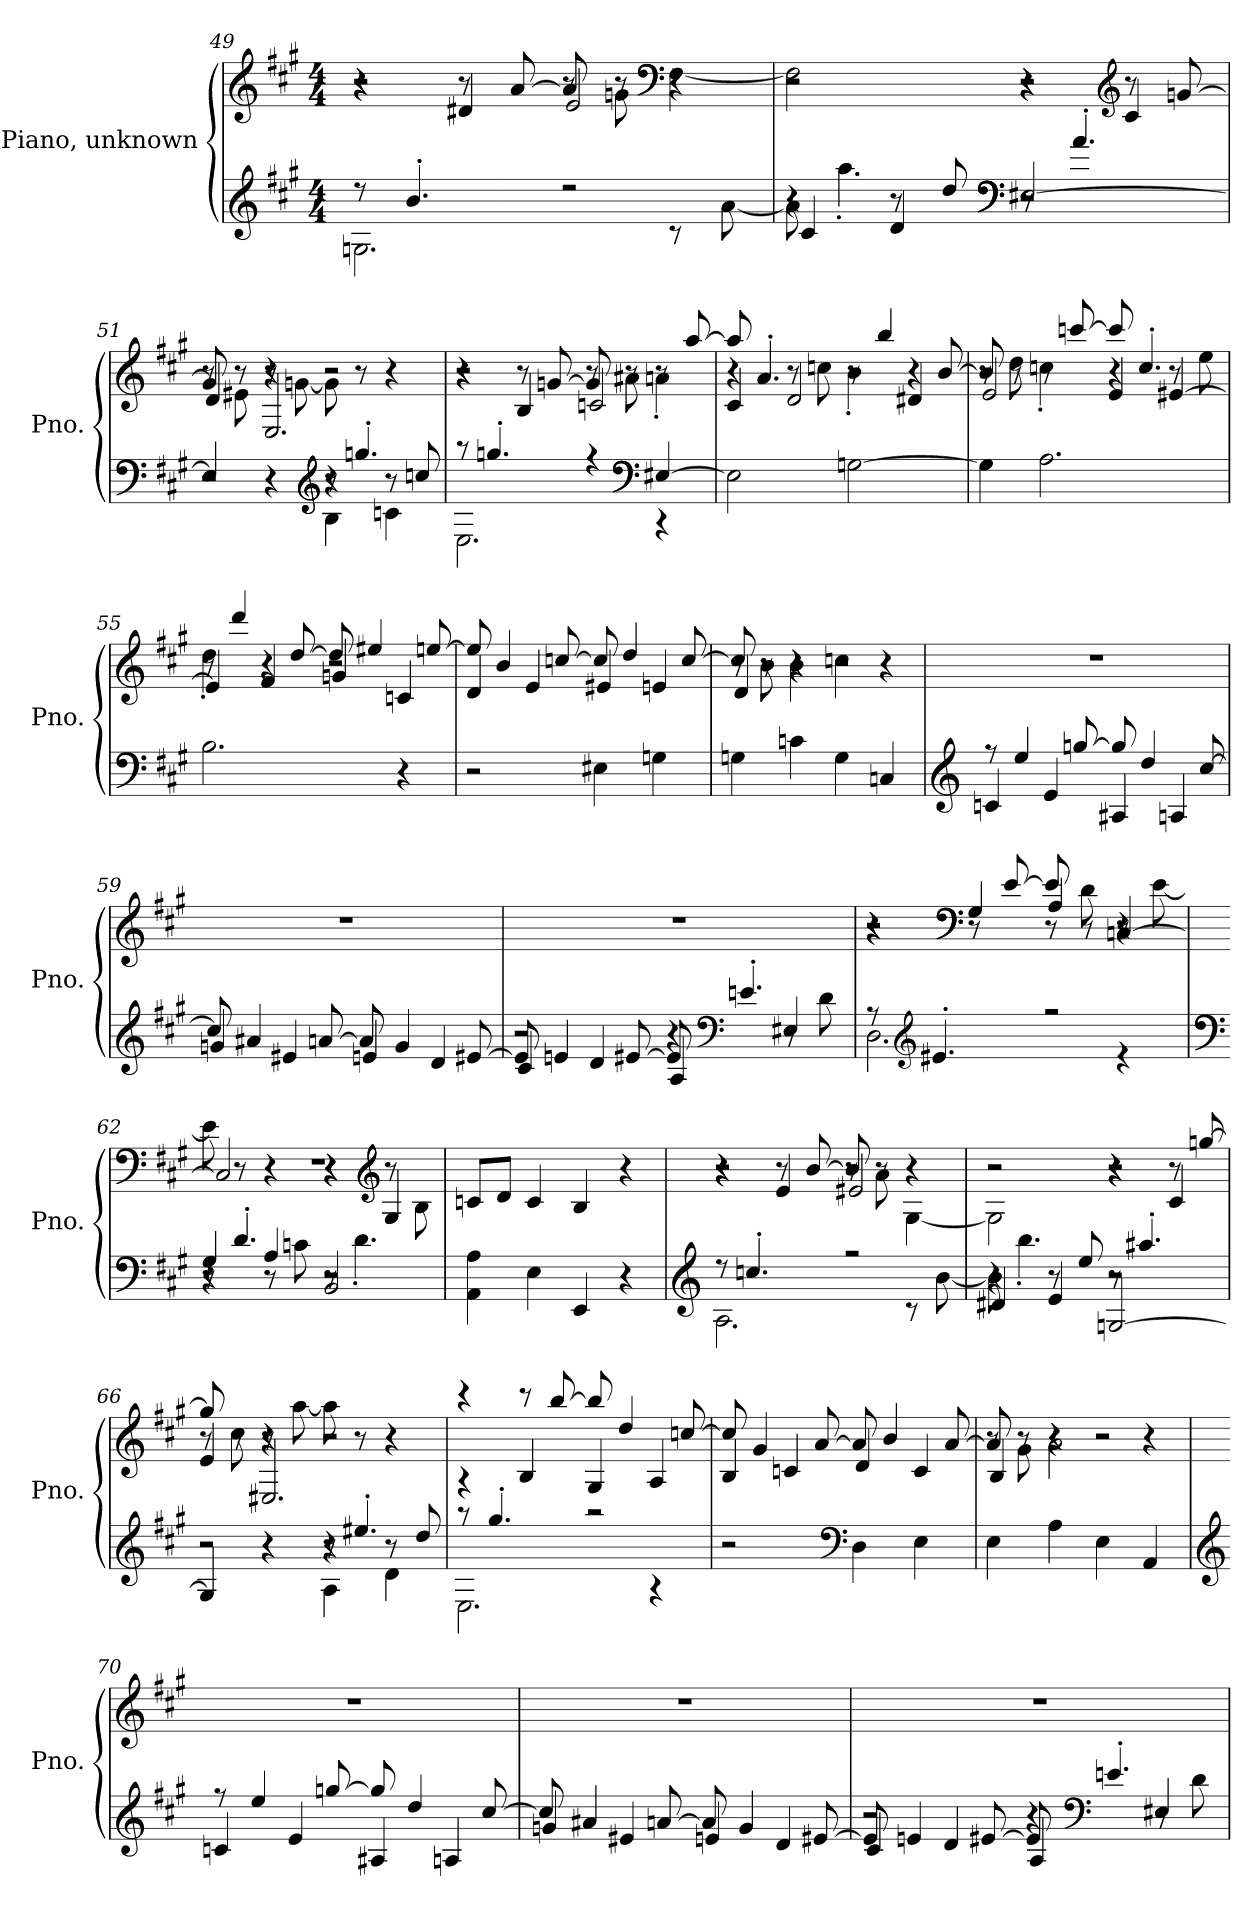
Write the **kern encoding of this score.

**kern	**kern
*part1	*part1
*staff2	*staff1
*I"Piano, unknown	*
*I'Pno.	*
*clefG2	*clefG2
*k[f#c#g#]	*k[f#c#g#]
*M4/4	*M4/4
=49	=49
*^	*^
*	*	*	*^
8r	2.Gn\	4r	2r	4r
4.b'/	.	.	.	.
.	.	8r	.	4d#X/
.	.	[8a/	.	.
2r	.	8a/]	8r	2e/
.	.	8r	8gn\	.
*	*	*clefF4	*	*
.	8r	4r	[4F#\	.
.	[8a\	.	.	.
!!LO:LB:g=z	!!	!!
=50	=50	=50	=50	=50
*	*^	*	*	*
4r	8a\]	4c#/	2r	2F#\]	2r
.	4.aa'\	.	.	.	.
8r	.	4d/	.	.	.
8dd/	.	.	.	.	.
*clefF4	*	*	*	*	*
8r	2r	[2E#X/	4r	2r	4r
4.a'/	.	.	.	.	.
*	*	*	*clefG2	*	*
.	.	.	8r	.	4c#/
.	.	.	[8gn/	.	.
=51	=51	=51	=51	=51	=51
2r	2r	4E#/]	8g/]	8r	4d/
.	.	.	8r	8e#X\	.
.	.	4r	4r	8r	2.E/
.	.	.	.	[8gn\	.
*clefG2	*	*	*	*	*
4r	4B\	8r	2r	8g\]	.
.	.	4.ggn'/	.	8r	.
8r	4cn\	.	.	4r	.
8ccn/	.	.	.	.	.
*	*v	*v	*	*	*
!!LO:LB:g=z	!!	!!
=52	=52	=52	=52	=52
8r	2.E\	4r	2r	4r
4.ggn'/	.	.	.	.
.	.	8r	.	4B/
.	.	[8gn/	.	.
4r	.	8g/]	8r	2cn/
.	.	8r	8a#X\	.
*clefF4	*	*	*	*
[4E#X/	4r	8r	4an'\	.
.	.	[8aa/	.	.
*v	*v	*	*	*
=53	=53	=53	=53
2E#\]	8aa/]	4r	4c#/
.	4.a'/	.	.
.	.	8r	2d/
.	.	8ccn\	.
[2Gn\	8r	4b'\	.
.	4bb/	.	.
.	.	4r	4d#X/
.	[8b/	.	.
=54	=54	=54	=54
4G\]	8b/]	8r	2e/
.	8r	8dd\	.
2.A\	8r	4ccn'\	.
.	[8cccn/	.	.
.	8ccc/]	4r	4e/
.	4.cc'/	.	.
.	.	8r	[4e#X/
.	.	8ee\	.
!!LO:LB:g=z	!!	!!
=55	=55	=55	=55
2.B\	8r	4dd'\	4e#/]
.	4ddd/	.	.
.	.	4r	4f#/
.	[8dd/	.	.
.	8dd/]	2r	4gn/
.	4ee#X/	.	.
4r	.	.	4cn/
.	[8een/	.	.
*	*	*v	*v
=56	=56	=56
2r	8ee/]	4d/
.	4b/	.
.	.	4e/
.	[8ccn/	.
4E#X\	8cc/]	4e#X/
.	4dd/	.
4Gn\	.	4en/
.	[8cc/	.
=57	=57	=57
*	*	*^
4Gn\	8cc/]	8r	4d/
.	8r	8b\	.
4cn\	4r	4b\	4r
4G\	2r	4ccn\	2r
4Cn/	.	4r	.
*	*v	*v	*v
!!LO:LB:g=z
=58	=58
*clefG2	*
*^	*
8r	4cn/	1r
4ee/	.	.
.	4e/	.
[8ggn/	.	.
8gg/]	4A#X/	.
4dd/	.	.
.	4An/	.
[8cc#/	.	.
=59	=59	=59
8cc#/]	4gn/	1r
4a#X/	.	.
.	4e#X/	.
[8an/	.	.
8a/]	4en/	.
4g/	.	.
.	4d/	.
[8e#X/	.	.
=60	=60	=60
*	*^	*
8e#/]	2r	4c#/	1r
4en/	.	.	.
.	.	4d/	.
[8e#X/	.	.	.
8e#/]	4r	4A/	.
*clefF4	*	*	*
4.en'/	.	.	.
.	8r	4E#X/	.
.	8d\	.	.
*	*v	*v	*
!!LO:PB:g=z
=61	=61	=61
*	*	*^
*	*	*	*^
8r	2.D\	4r	2r	4r
*clefG2	*	*	*	*
4.e#X'/	.	.	.	.
*	*	*clefF4	*	*
.	.	8r	.	4G#/
.	.	[8e/	.	.
2r	.	8e/]	8r	4A/
.	.	8r	8d\	.
.	4r	4r	8r	[4Cn/
.	.	.	[8e\	.
*v	*v	*	*	*
=62	=62	=62	=62
*clefF4	*	*	*
*^	*	*	*
*	*^	*	*	*
8r	4r	4G#/	1r	8e\]	2C/]
4.d'/	.	.	.	8r	.
.	8r	4A/	.	4r	.
.	8cn\	.	.	.	.
2r	8r	2BB/	.	4r	4r
.	4.d'\	.	.	.	.
*	*	*	*clefG2	*	*
.	.	.	.	8r	4G#/
.	.	.	.	8B\	.
*v	*v	*v	*	*	*
*	*v	*v	*v
=63	=63
4AA\ 4A\	8cn/L
.	8d/J
4E\	4c/
4EE/	4B/
4r	4r
!!LO:LB:g=z
=64	=64
*clefG2	*
*^	*^
*	*	*	*^
8r	2.A\	4r	2r	4r
4.ccn'/	.	.	.	.
.	.	8r	.	4e/
.	.	[8b/	.	.
2r	.	8b/]	8r	2e#X/
.	.	8r	8a\	.
.	8r	4r	[4G#\	.
.	[8b\	.	.	.
=65	=65	=65	=65	=65
*	*^	*	*	*
4r	8b\]	4d#X/	2r	2G#\]	2r
.	4.bb'\	.	.	.	.
8r	.	4e/	.	.	.
8ee/	.	.	.	.	.
8r	2r	[2Gn/	4r	2r	4r
4.aa#X'/	.	.	.	.	.
.	.	.	8r	.	4c#/
.	.	.	[8ggn/	.	.
=66	=66	=66	=66	=66	=66
2r	2r	4G/]	8gg/]	8r	4e/
.	.	.	8r	8cc#\	.
.	.	4r	4r	8r	2.E#X/
.	.	.	.	[8aa\	.
4r	4A\	8r	2r	8aa\]	.
.	.	4.ee#X'/	.	8r	.
8r	4d\	.	.	4r	.
8dd/	.	.	.	.	.
*	*v	*v	*	*	*
*	*	*	*v	*v
!!LO:LB:g=z
=67	=67	=67	=67
8r	2.E\	4r	4r
4.gg#'/	.	.	.
.	.	8r	4B/
.	.	[8bb/	.
2r	.	8bb/]	4G#/
.	.	4dd/	.
.	4r	.	4A/
.	.	[8ccn/	.
*v	*v	*	*
=68	=68	=68
2r	8cc/]	4B/
.	4g#/	.
.	.	4cn/
.	[8a/	.
*clefF4	*	*
4D\	8a/]	4d/
.	4b/	.
4E\	.	4c/
.	[8a/	.
=69	=69	=69
*	*	*^
4E\	8a/]	8r	4B/
.	8r	8g#\	.
4A\	4r	2a\	4r
4E\	2r	.	2r
4AA/	.	4r	.
*	*v	*v	*v
=70	=70
*clefG2	*
*^	*
8r	4cn/	1r
4ee/	.	.
.	4e/	.
[8ggn/	.	.
8gg/]	4A#X/	.
4dd/	.	.
.	4An/	.
[8cc#/	.	.
!!LO:LB:g=z
=71	=71	=71
8cc#/]	4gn/	1r
4a#X/	.	.
.	4e#X/	.
[8an/	.	.
8a/]	4en/	.
4g/	.	.
.	4d/	.
[8e#X/	.	.
=72	=72	=72
*	*^	*
8e#/]	2r	4c#/	1r
4en/	.	.	.
.	.	4d/	.
[8e#X/	.	.	.
8e#/]	4r	4A/	.
*clefF4	*	*	*
4.en'/	.	.	.
.	8r	4E#X/	.
.	8d\	.	.
*v	*v	*v	*
=	=
*-	*-
